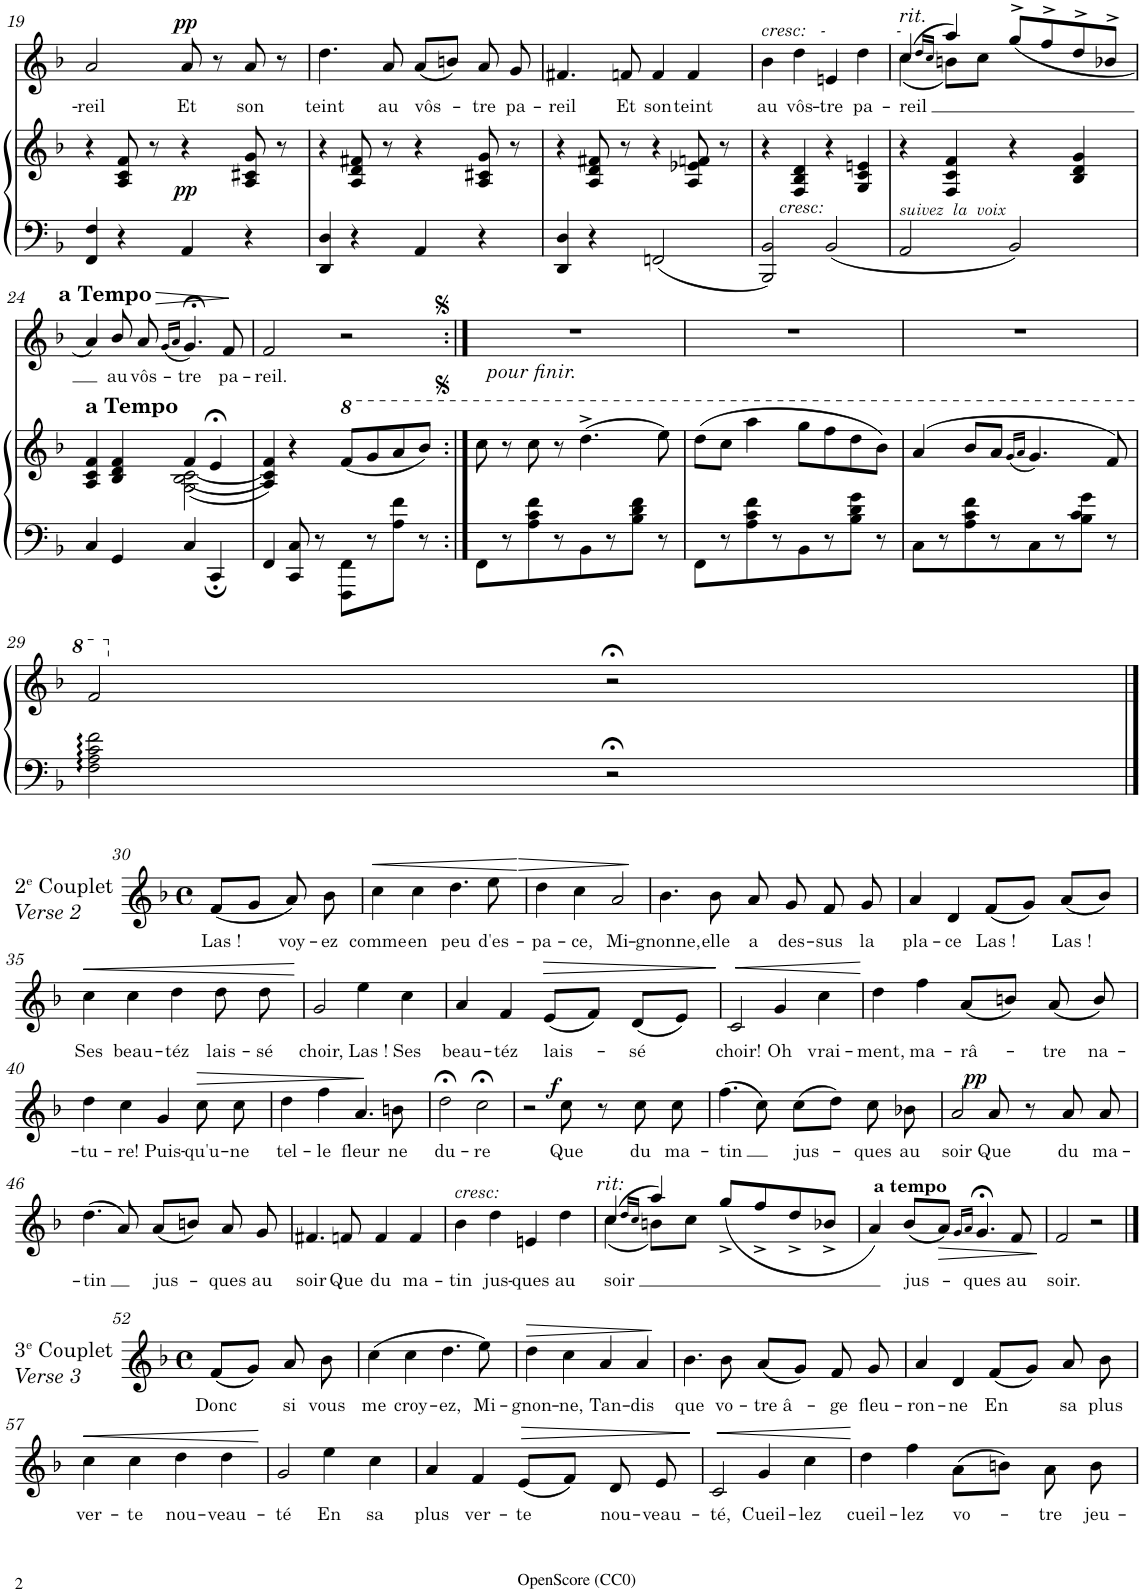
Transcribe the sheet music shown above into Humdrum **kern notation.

**kern	**kern	**dynam	**kern	**text	**dynam
*part2	*part2	*part2	*part1	*part1	*part1
*staff3	*staff2	*staff2/3	*staff1	*staff1	*staff1
*I"Piano	*	*	*I"Chant Voice	*	*
*I'Pno	*	*	*	*	*
!!LO:PB:g=z
*clefF4	*clefG2	*	*clefG2	*	*
*k[b-]	*k[b-]	*	*k[b-]	*	*
*M4/4	*M4/4	*	*M4/4	*	*
*met(c)	*met(c)	*	*met(c)	*	*
=19	=19	=19	=19	=19	=19
!	!	!	!	!LO:LY:b	!
4FF/ 4F/	4r	.	2a/	-reil	.
4r	8A/ 8c/ 8f/	.	.	.	.
.	8r	.	.	.	.
!	!	!LO:DY:b	!	!LO:LY:b	!LO:DY:a
4AA/	4r	pp	8a/	Et	pp
.	.	.	8r	.	.
!	!	!	!	!LO:LY:b	!
4r	8A/ 8c#X/ 8g/	.	8a/	son	.
.	8r	.	8r	.	.
=20	=20	=20	=20	=20	=20
!	!	!	!	!LO:LY:b	!
4DD/ 4D/	4r	.	4.dd\	teint	.
4r	8A/ 8d/ 8f#X/	.	.	.	.
!	!	!	!	!LO:LY:b	!
.	8r	.	8a/	au	.
!	!	!	!	!LO:LY:b	!
4AA/	4r	.	(8a/L	vôs-	.
.	.	.	8bn/J)	.	.
!	!	!	!	!LO:LY:b	!
4r	8A/ 8c#X/ 8g/	.	8a/	-tre	.
!	!	!	!	!LO:LY:b	!
.	8r	.	8g/	pa-	.
=21	=21	=21	=21	=21	=21
!	!	!	!	!LO:LY:b	!
4DD/ 4D/	4r	.	4.f#X/	-reil	.
4r	8A/ 8d/ 8f#X/	.	.	.	.
!	!	!	!	!LO:LY:b	!
.	8r	.	8fn/	Et	.
!	!	!	!	!LO:LY:b	!
2FFn/	4r	.	4f/	son	.
!	!	!	!	!LO:LY:b	!
.	8A/ 8e-X/ 8fn/	.	4f/	teint	.
.	8r	.	.	.	.
=22	=22	=22	=22	=22	=22
!	!	!	!LO:TX:a:i:t=cresc&colon;   -              -	!	!
!	!LO:TX:b:i:t=cresc&colon;	!	!	!	!
!	!	!	!	!LO:LY:b	!
2BBB-/ 2BB-/	4r	.	4b-\	au	.
!	!	!	!	!LO:LY:b	!
.	4F/ 4B-/ 4d/	.	4dd\	vôs-	.
!	!	!	!	!LO:LY:b	!
2BB-/	4r	.	4en/	-tre	.
!	!	!	!	!LO:LY:b	!
.	4G/ 4c/ 4en/	.	4dd\	pa-	.
=23	=23	=23	=23	=23	=23
!	!	!	!LO:TX:a:i:t=rit.	!	!
!LO:TX:a:i:t=suivez  la  voix	!	!	!	!	!
!	!	!	!	!LO:LY:b	!
*	*	*	*^	*	*
2AA/	4r	.	(4cc/	(4cc\	-reil	.
.	.	.	.	16qdd/LL	.	.
.	.	.	.	16qcc/JJ	.	.
.	4F/ 4c/ 4f/	.	4aa/)	8bn\L)	.	.
.	.	.	.	8cc\J	.	.
2BB-/	4r	.	(8gg^>/L	2ryy	.	.
.	.	.	8ff^>/	.	.	.
.	4B-/ 4d/ 4g/	.	8dd^>/	.	.	.
.	.	.	8b-X^>/J	.	.	.
*	*	*	*v	*v	*	*
!!LO:LB:g=z
=24	=24	=24	=24	=24	=24
*	*^	*	*	*	*
!	!	!	!	!LO:TX:a:B:t=a Tempo	!	!
!	!LO:TX:a:B:t=a Tempo	!	!	!	!	!
4C/	4A/ 4c/ 4f/	2ryy	.	4a/)	.	.
!	!	!	!	!	!LO:LY:b	!
4GG/	4B-/ 4d/ 4f/	.	.	8b-/	au	.
!	!	!	!	!	!LO:LY:b	!LO:HP:b
.	.	.	.	8a/	vôs-	>
.	.	.	.	(16qg/LL	.	.
.	.	.	.	16qa/JJ	.	.
!	!	!	!	!	!LO:LY:b	!
4C/	4f/	((2G\ 2B-\ [2c\	.	4.g;</)	-tre	.
4CC;/	4e;</	.	.	.	.	.
!	!	!	!	!	!LO:LY:b	!
.	.	.	.	8f/	pa-	.
*	*v	*v	*	*	*	*
.	.	.	.	.	]
=25	=25	=25	=25	=25	=25
!	!	!	!	!LO:LY:b	!
4FF/	4A/ 4c/] 4f/))	.	2f/	-reil.	.
8CC/ 8C/	4r	.	.	.	.
8r	.	.	.	.	.
*	*8va	*	*	*	*
8FFF\ 8FF\L	(8ff/L	.	2r	.	.
8r	8gg/	.	.	.	.
8A\ 8f\J	8aa/	.	.	.	.
8r	8bb-/J)	.	.	.	.
=26:|!	=26:|!	=26:|!	=26:|!	=26:|!	=26:|!
!	!LO:TX:a:i:t=pour finir.	!	!	!	!
8FF\L	8ccc\	.	1r	.	.
8r	8r	.	.	.	.
8A\ 8c\ 8f\	8ccc\	.	.	.	.
8r	8r	.	.	.	.
8BB-\	(4.ddd^\	.	.	.	.
8r	.	.	.	.	.
8B-\ 8d\ 8f\J	.	.	.	.	.
8r	8eee\)	.	.	.	.
=27	=27	=27	=27	=27	=27
8FF\L	(8ddd\L	.	1r	.	.
8r	8ccc\J	.	.	.	.
8A\ 8c\ 8f\	4aaa\	.	.	.	.
8r	.	.	.	.	.
8BB-\	8ggg\L	.	.	.	.
8r	8fff\	.	.	.	.
8B-\ 8d\ 8g\J	8ddd\	.	.	.	.
8r	8bb-\J)	.	.	.	.
=28	=28	=28	=28	=28	=28
8C\L	(>4aa/	.	1r	.	.
8r	.	.	.	.	.
8A\ 8c\ 8f\	8bb-/L	.	.	.	.
8r	8aa/J	.	.	.	.
.	(16qgg/LL	.	.	.	.
.	16qaa/JJ	.	.	.	.
8C\	4.gg/)	.	.	.	.
8r	.	.	.	.	.
8B-\ 8c\ 8g\J	.	.	.	.	.
8r	8ff/)	.	.	.	.
!!LO:LB:g=z
=29	=29	=29	=29	=29	=29
2F\: 2A\: 2c\: 2f\:	2ff/	.	1r	.	.
*	*X8va	*	*	*	*
2r;<	2r;<	.	.	.	.
!!LO:LB:g=z
==30	==30	==30	==30	==30	==30
*M4/4	*M4/4	*	*M4/4	*	*
*met(c)	*met(c)	*	*met(c)	*	*
!	!	!	!	!LO:LY:b	!
2r	2r	.	(8f/L	Las !	.
.	.	.	8g/J	.	.
!	!	!	!	!LO:LY:b	!
.	.	.	8a/)	voy-	.
!	!	!	!	!LO:LY:b	!
.	.	.	8b-\	-ez	.
=31	=31	=31	=31	=31	=31
!	!	!	!	!LO:LY:b	!LO:HP:b
1r	1r	.	4cc\	comme	<
!	!	!	!	!LO:LY:b	!
.	.	.	4cc\	en	.
!	!	!	!	!LO:LY:b	!
.	.	.	4.dd\	peu	.
!	!	!	!	!LO:LY:b	!
.	.	.	8ee\	d'es-	.
.	.	.	.	.	[
=32	=32	=32	=32	=32	=32
!	!	!	!	!LO:LY:b	!LO:HP:b
1r	1r	.	4dd\	-pa-	>
!	!	!	!	!LO:LY:b	!
.	.	.	4cc\	-ce,	.
!	!	!	!	!LO:LY:b	!
.	.	.	2a/	Mi-	.
.	.	.	.	.	]
=33	=33	=33	=33	=33	=33
!	!	!	!	!LO:LY:b	!
1r	1r	.	4.b-\	-gnonne,	.
!	!	!	!	!LO:LY:b	!
.	.	.	8b-\	elle	.
!	!	!	!	!LO:LY:b	!
.	.	.	8a/	a	.
!	!	!	!	!LO:LY:b	!
.	.	.	8g/	des-	.
!	!	!	!	!LO:LY:b	!
.	.	.	8f/	-sus	.
!	!	!	!	!LO:LY:b	!
.	.	.	8g/	la	.
=34	=34	=34	=34	=34	=34
!	!	!	!	!LO:LY:b	!
1r	1r	.	4a/	pla-	.
!	!	!	!	!LO:LY:b	!
.	.	.	4d/	-ce	.
!	!	!	!	!LO:LY:b	!
.	.	.	(8f/L	Las !	.
.	.	.	8g/J)	.	.
!	!	!	!	!LO:LY:b	!
.	.	.	(8a/L	Las !	.
.	.	.	8b-/J)	.	.
!!LO:LB:g=z
=35	=35	=35	=35	=35	=35
!	!	!	!	!LO:LY:b	!LO:HP:b
1r	1r	.	4cc\	Ses	<
!	!	!	!	!LO:LY:b	!
.	.	.	4cc\	beau-	.
!	!	!	!	!LO:LY:b	!
.	.	.	4dd\	-téz	.
!	!	!	!	!LO:LY:b	!
.	.	.	8dd\	lais-	.
!	!	!	!	!LO:LY:b	!
.	.	.	8dd\	-sé	.
.	.	.	.	.	[
=36	=36	=36	=36	=36	=36
!	!	!	!	!LO:LY:b	!
1r	1r	.	2g/	choir,	.
!	!	!	!	!LO:LY:b	!
.	.	.	4ee\	Las !	.
!	!	!	!	!LO:LY:b	!
.	.	.	4cc\	Ses	.
=37	=37	=37	=37	=37	=37
!	!	!	!	!LO:LY:b	!
1r	1r	.	4a/	beau-	.
!	!	!	!	!LO:LY:b	!
.	.	.	4f/	-téz	.
!	!	!	!	!LO:LY:b	!LO:HP:b
.	.	.	(8e/L	lais-	>
.	.	.	8f/J)	.	.
!	!	!	!	!LO:LY:b	!
.	.	.	(8d/L	-sé	.
.	.	.	8e/J)	.	.
.	.	.	.	.	]
=38	=38	=38	=38	=38	=38
!	!	!	!	!LO:LY:b	!LO:HP:b
1r	1r	.	2c/	choir!	<
!	!	!	!	!LO:LY:b	!
.	.	.	4g/	Oh	.
!	!	!	!	!LO:LY:b	!
.	.	.	4cc\	vrai-	.
.	.	.	.	.	[
=39	=39	=39	=39	=39	=39
!	!	!	!	!LO:LY:b	!
1r	1r	.	4dd\	-ment,	.
!	!	!	!	!LO:LY:b	!
.	.	.	4ff\	ma-	.
!	!	!	!	!LO:LY:b	!
.	.	.	(8a/L	-râ-	.
.	.	.	8bn/J)	.	.
!	!	!	!	!LO:LY:b	!
.	.	.	(8a/	-tre	.
!	!	!	!	!LO:LY:b	!
.	.	.	8b/)	na-	.
!!LO:LB:g=z
=40	=40	=40	=40	=40	=40
!	!	!	!	!LO:LY:b	!
1r	1r	.	4dd\	-tu-	.
!	!	!	!	!LO:LY:b	!
.	.	.	4cc\	-re!	.
!	!	!	!	!LO:LY:b	!
.	.	.	4g/	Puis-	.
!	!	!	!	!LO:LY:b	!LO:HP:b
.	.	.	8cc\	-qu'u-	>
!	!	!	!	!LO:LY:b	!
.	.	.	8cc\	-ne	.
=41	=41	=41	=41	=41	=41
!	!	!	!	!LO:LY:b	!
1r	1r	.	4dd\	tel-	.
!	!	!	!	!LO:LY:b	!
.	.	.	4ff\	-le	.
!	!	!	!	!LO:LY:b	!
.	.	.	4.a/	fleur	]
!	!	!	!	!LO:LY:b	!
.	.	.	8bn\	ne	.
=42	=42	=42	=42	=42	=42
!	!	!	!	!LO:LY:b	!
1r	1r	.	2dd;<\	du-	.
!	!	!	!	!LO:LY:b	!
.	.	.	2cc;<\	-re	.
=43	=43	=43	=43	=43	=43
1r	1r	.	2r	.	.
!	!	!	!	!LO:LY:b	!LO:DY:a
.	.	.	8cc\	Que	f
.	.	.	8r	.	.
!	!	!	!	!LO:LY:b	!
.	.	.	8cc\	du	.
!	!	!	!	!LO:LY:b	!
.	.	.	8cc\	ma-	.
=44	=44	=44	=44	=44	=44
!	!	!	!	!LO:LY:b	!
1r	1r	.	(4.ff\	-tin	.
.	.	.	8cc\)	.	.
!	!	!	!	!LO:LY:b	!
.	.	.	(8cc\L	jus-	.
.	.	.	8dd\J)	.	.
!	!	!	!	!LO:LY:b	!
.	.	.	8cc\	-ques	.
!	!	!	!	!LO:LY:b	!
.	.	.	8b-X\	au	.
=45	=45	=45	=45	=45	=45
!	!	!	!	!LO:LY:b	!
1r	1r	.	2a/	soir	.
!	!	!	!	!LO:LY:b	!LO:DY:a
.	.	.	8a/	Que	pp
.	.	.	8r	.	.
!	!	!	!	!LO:LY:b	!
.	.	.	8a/	du	.
!	!	!	!	!LO:LY:b	!
.	.	.	8a/	ma-	.
!!LO:LB:g=z
=46	=46	=46	=46	=46	=46
!	!	!	!	!LO:LY:b	!
1r	1r	.	(4.dd\	-tin	.
.	.	.	8a/)	.	.
!	!	!	!	!LO:LY:b	!
.	.	.	(8a/L	jus-	.
.	.	.	8bn/J)	.	.
!	!	!	!	!LO:LY:b	!
.	.	.	8a/	-ques	.
!	!	!	!	!LO:LY:b	!
.	.	.	8g/	au	.
=47	=47	=47	=47	=47	=47
!	!	!	!	!LO:LY:b	!
1r	1r	.	4.f#X/	soir	.
!	!	!	!	!LO:LY:b	!
.	.	.	8fn/	Que	.
!	!	!	!	!LO:LY:b	!
.	.	.	4f/	du	.
!	!	!	!	!LO:LY:b	!
.	.	.	4f/	ma-	.
=48	=48	=48	=48	=48	=48
!	!	!	!LO:TX:a:i:t=cresc&colon;	!	!
!	!	!	!	!LO:LY:b	!
1r	1r	.	4b-\	-tin	.
!	!	!	!	!LO:LY:b	!
.	.	.	4dd\	jus-	.
!	!	!	!	!LO:LY:b	!
.	.	.	4en/	-ques	.
!	!	!	!	!LO:LY:b	!
.	.	.	4dd\	au	.
=49	=49	=49	=49	=49	=49
!	!	!	!LO:TX:a:i:t=rit&colon;	!	!
!	!	!	!	!LO:LY:b	!
*	*	*	*^	*	*
1r	1r	.	(4cc/	(4cc\	-soir	.
.	.	.	.	16qdd/LL	.	.
.	.	.	.	16qcc/JJ	.	.
.	.	.	4aa/)	8bn\L)	.	.
.	.	.	.	8cc\J	.	.
.	.	.	(8gg^</L	2ryy	.	.
.	.	.	8ff^</	.	.	.
.	.	.	8dd^</	.	.	.
.	.	.	8b-X^</J	.	.	.
*	*	*	*v	*v	*	*
=50	=50	=50	=50	=50	=50
!	!	!	!LO:TX:a:B:t=a tempo	!	!
1r	1r	.	4a/)	.	.
!	!	!	!	!LO:LY:b	!
.	.	.	(8b-/L	jus-	.
!	!	!	!	!	!LO:HP:b
.	.	.	8a/J)	.	>
.	.	.	16qg/LL	.	.
.	.	.	16qa/JJ	.	.
!	!	!	!	!LO:LY:b	!
.	.	.	4.g;</	-ques	.
!	!	!	!	!LO:LY:b	!
.	.	.	8f/	au	.
.	.	.	.	.	]
=51	=51	=51	=51	=51	=51
!	!	!	!	!LO:LY:b	!
1r	1r	.	2f/	soir.	.
.	.	.	2r	.	.
!!LO:LB:g=z
==52	==52	==52	==52	==52	==52
*M4/4	*M4/4	*	*M4/4	*	*
*met(c)	*met(c)	*	*met(c)	*	*
!	!	!	!	!LO:LY:b	!
2r	2r	.	(8f/L	Donc	.
.	.	.	8g/J)	.	.
!	!	!	!	!LO:LY:b	!
.	.	.	8a/	si	.
!	!	!	!	!LO:LY:b	!
.	.	.	8b-\	vous	.
=53	=53	=53	=53	=53	=53
!	!	!	!	!LO:LY:b	!
1r	1r	.	(4cc\	me	.
!	!	!	!	!LO:LY:b	!
.	.	.	4cc\	croy-	.
!	!	!	!	!LO:LY:b	!
.	.	.	4.dd\	-ez,	.
!	!	!	!	!LO:LY:b	!
.	.	.	8ee\)	Mi-	.
=54	=54	=54	=54	=54	=54
!	!	!	!	!LO:LY:b	!LO:HP:b
1r	1r	.	4dd\	-gnon-	>
!	!	!	!	!LO:LY:b	!
.	.	.	4cc\	-ne,	.
!	!	!	!	!LO:LY:b	!
.	.	.	4a/	Tan-	.
!	!	!	!	!LO:LY:b	!
.	.	.	4a/	-dis	.
.	.	.	.	.	]
=55	=55	=55	=55	=55	=55
!	!	!	!	!LO:LY:b	!
1r	1r	.	4.b-\	que	.
!	!	!	!	!LO:LY:b	!
.	.	.	8b-\	vo-	.
!	!	!	!	!LO:LY:b	!
.	.	.	(8a/L	-tre â-	.
.	.	.	8g/J)	.	.
!	!	!	!	!LO:LY:b	!
.	.	.	8f/	-ge	.
!	!	!	!	!LO:LY:b	!
.	.	.	8g/	fleu-	.
=56	=56	=56	=56	=56	=56
!	!	!	!	!LO:LY:b	!
1r	1r	.	4a/	-ron-	.
!	!	!	!	!LO:LY:b	!
.	.	.	4d/	-ne	.
!	!	!	!	!LO:LY:b	!
.	.	.	(8f/L	En	.
.	.	.	8g/J)	.	.
!	!	!	!	!LO:LY:b	!
.	.	.	8a/	sa	.
!	!	!	!	!LO:LY:b	!
.	.	.	8b-\	plus	.
!!LO:LB:g=z
=57	=57	=57	=57	=57	=57
!	!	!	!	!LO:LY:b	!LO:HP:b
1r	1r	.	4cc\	ver-	<
!	!	!	!	!LO:LY:b	!
.	.	.	4cc\	-te	.
!	!	!	!	!LO:LY:b	!
.	.	.	4dd\	nou-	.
!	!	!	!	!LO:LY:b	!
.	.	.	4dd\	-veau-	.
.	.	.	.	.	[
=58	=58	=58	=58	=58	=58
!	!	!	!	!LO:LY:b	!
1r	1r	.	2g/	-té	.
!	!	!	!	!LO:LY:b	!
.	.	.	4ee\	En	.
!	!	!	!	!LO:LY:b	!
.	.	.	4cc\	sa	.
=59	=59	=59	=59	=59	=59
!	!	!	!	!LO:LY:b	!
1r	1r	.	4a/	plus	.
!	!	!	!	!LO:LY:b	!
.	.	.	4f/	ver-	.
!	!	!	!	!LO:LY:b	!LO:HP:b
.	.	.	(8e/L	-te	>
.	.	.	8f/J)	.	.
!	!	!	!	!LO:LY:b	!
.	.	.	8d/	nou-	.
!	!	!	!	!LO:LY:b	!
.	.	.	8e/	-veau-	.
.	.	.	.	.	]
=60	=60	=60	=60	=60	=60
!	!	!	!	!LO:LY:b	!LO:HP:b
1r	1r	.	2c/	-té,	<
!	!	!	!	!LO:LY:b	!
.	.	.	4g/	Cueil-	.
!	!	!	!	!LO:LY:b	!
.	.	.	4cc\	-lez	.
=61	=61	=61	=61	=61	=61
!	!	!	!	!LO:LY:b	!
1r	1r	.	4dd\	cueil-	.
!	!	!	!	!LO:LY:b	!
.	.	.	4ff\	-lez	[
!	!	!	!	!LO:LY:b	!
.	.	.	(8a\L	vo-	.
.	.	.	8bn\J)	.	.
!	!	!	!	!LO:LY:b	!
.	.	.	8a\	-tre	.
!	!	!	!	!LO:LY:b	!
.	.	.	8b\	jeu-	.
=	=	=	=	=	=
*-	*-	*-	*-	*-	*-
